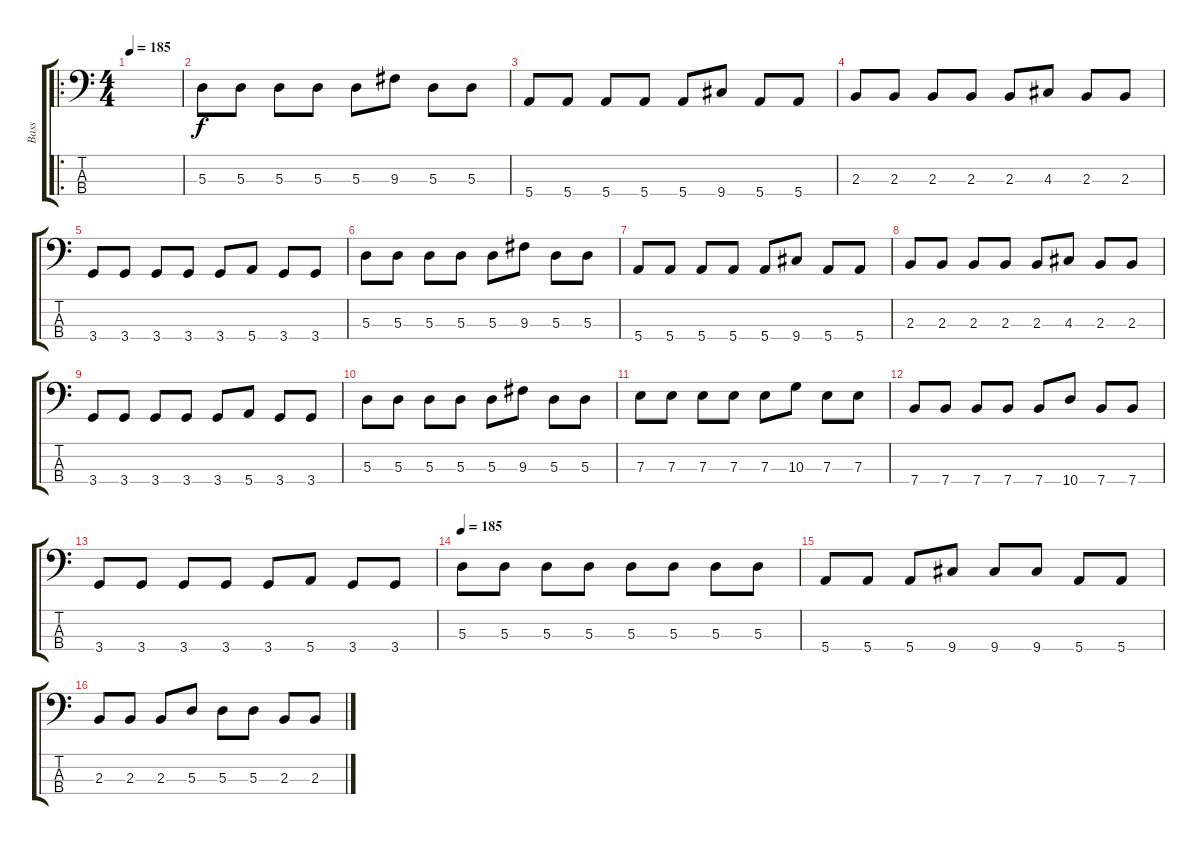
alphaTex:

\track ("Bass" "Bass") {instrument electricbassfinger}
\staff {score tabs}
\tuning (G2 D2 A1 E1) {hide}
\ro
\ts (4 4)
\tempo 185
\clef f4
\ks c
|
5.3.8 5.3.8 5.3.8 5.3.8 5.3.8 9.3.8 5.3.8 5.3.8 |
5.4.8 5.4.8 5.4.8 5.4.8 5.4.8 9.4.8 5.4.8 5.4.8 |
2.3.8 2.3.8 2.3.8 2.3.8 2.3.8 4.3.8 2.3.8 2.3.8 |
3.4.8 3.4.8 3.4.8 3.4.8 3.4.8 5.4.8 3.4.8 3.4.8 |
5.3.8 5.3.8 5.3.8 5.3.8 5.3.8 9.3.8 5.3.8 5.3.8 |
5.4.8 5.4.8 5.4.8 5.4.8 5.4.8 9.4.8 5.4.8 5.4.8 |
2.3.8 2.3.8 2.3.8 2.3.8 2.3.8 4.3.8 2.3.8 2.3.8 |
3.4.8 3.4.8 3.4.8 3.4.8 3.4.8 5.4.8 3.4.8 3.4.8 |
5.3.8 5.3.8 5.3.8 5.3.8 5.3.8 9.3.8 5.3.8 5.3.8 |
7.3.8 7.3.8 7.3.8 7.3.8 7.3.8 10.3.8 7.3.8 7.3.8 |
7.4.8 7.4.8 7.4.8 7.4.8 7.4.8 10.4.8 7.4.8 7.4.8 |
3.4.8 3.4.8 3.4.8 3.4.8 3.4.8 5.4.8 3.4.8 3.4.8 |
\tempo 185
5.3.8 5.3.8 5.3.8 5.3.8 5.3.8 5.3.8 5.3.8 5.3.8 |
5.4.8 5.4.8 5.4.8 9.4.8 9.4.8 9.4.8 5.4.8 5.4.8 |
2.3.8 2.3.8 2.3.8 5.3.8 5.3.8 5.3.8 2.3.8 2.3.8
